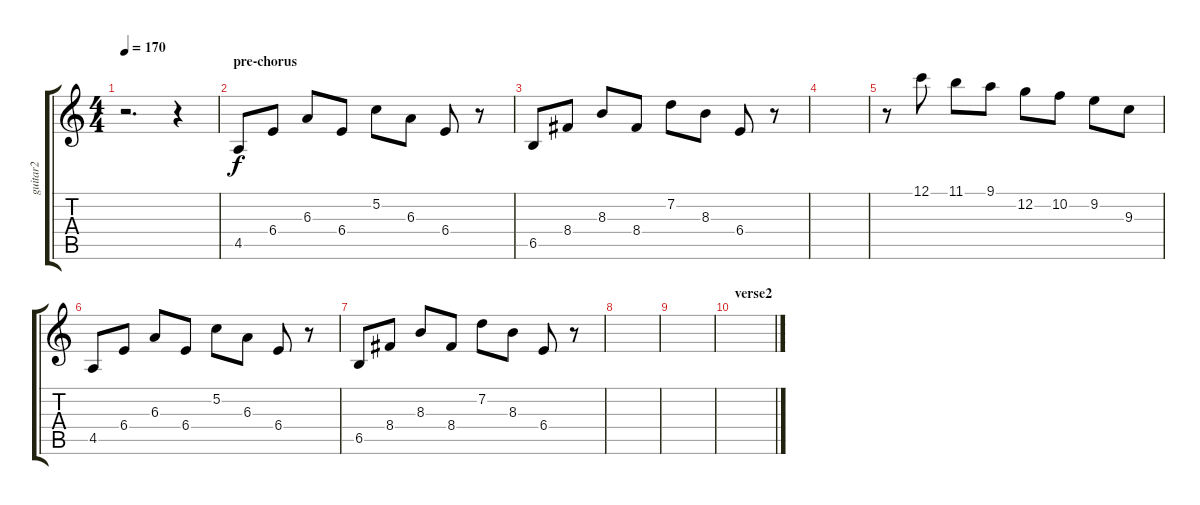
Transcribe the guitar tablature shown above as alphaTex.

\track ("guitar2" "guitar2") {instrument distortionguitar}
\staff {score tabs}
\tuning (C4 G3 Eb3 Bb2 F2 C2) {hide}
\ts (4 4)
\tempo 170
\clef g2
\ks c
r.2{d dy f} r.4 |
\section ("" "pre-chorus")
4.5.8 6.4.8 6.3.8 6.4.8 5.2.8 6.3.8 6.4.8 r.8 |
6.5.8 8.4.8 8.3.8 8.4.8 7.2.8 8.3.8 6.4.8 r.8 |
|
r.8 12.1.8 11.1.8 9.1.8 12.2.8 10.2.8 9.2.8 9.3.8 |
4.5.8 6.4.8 6.3.8 6.4.8 5.2.8 6.3.8 6.4.8 r.8 |
6.5.8 8.4.8 8.3.8 8.4.8 7.2.8 8.3.8 6.4.8 r.8 |
|
|
\section ("" "verse2")
